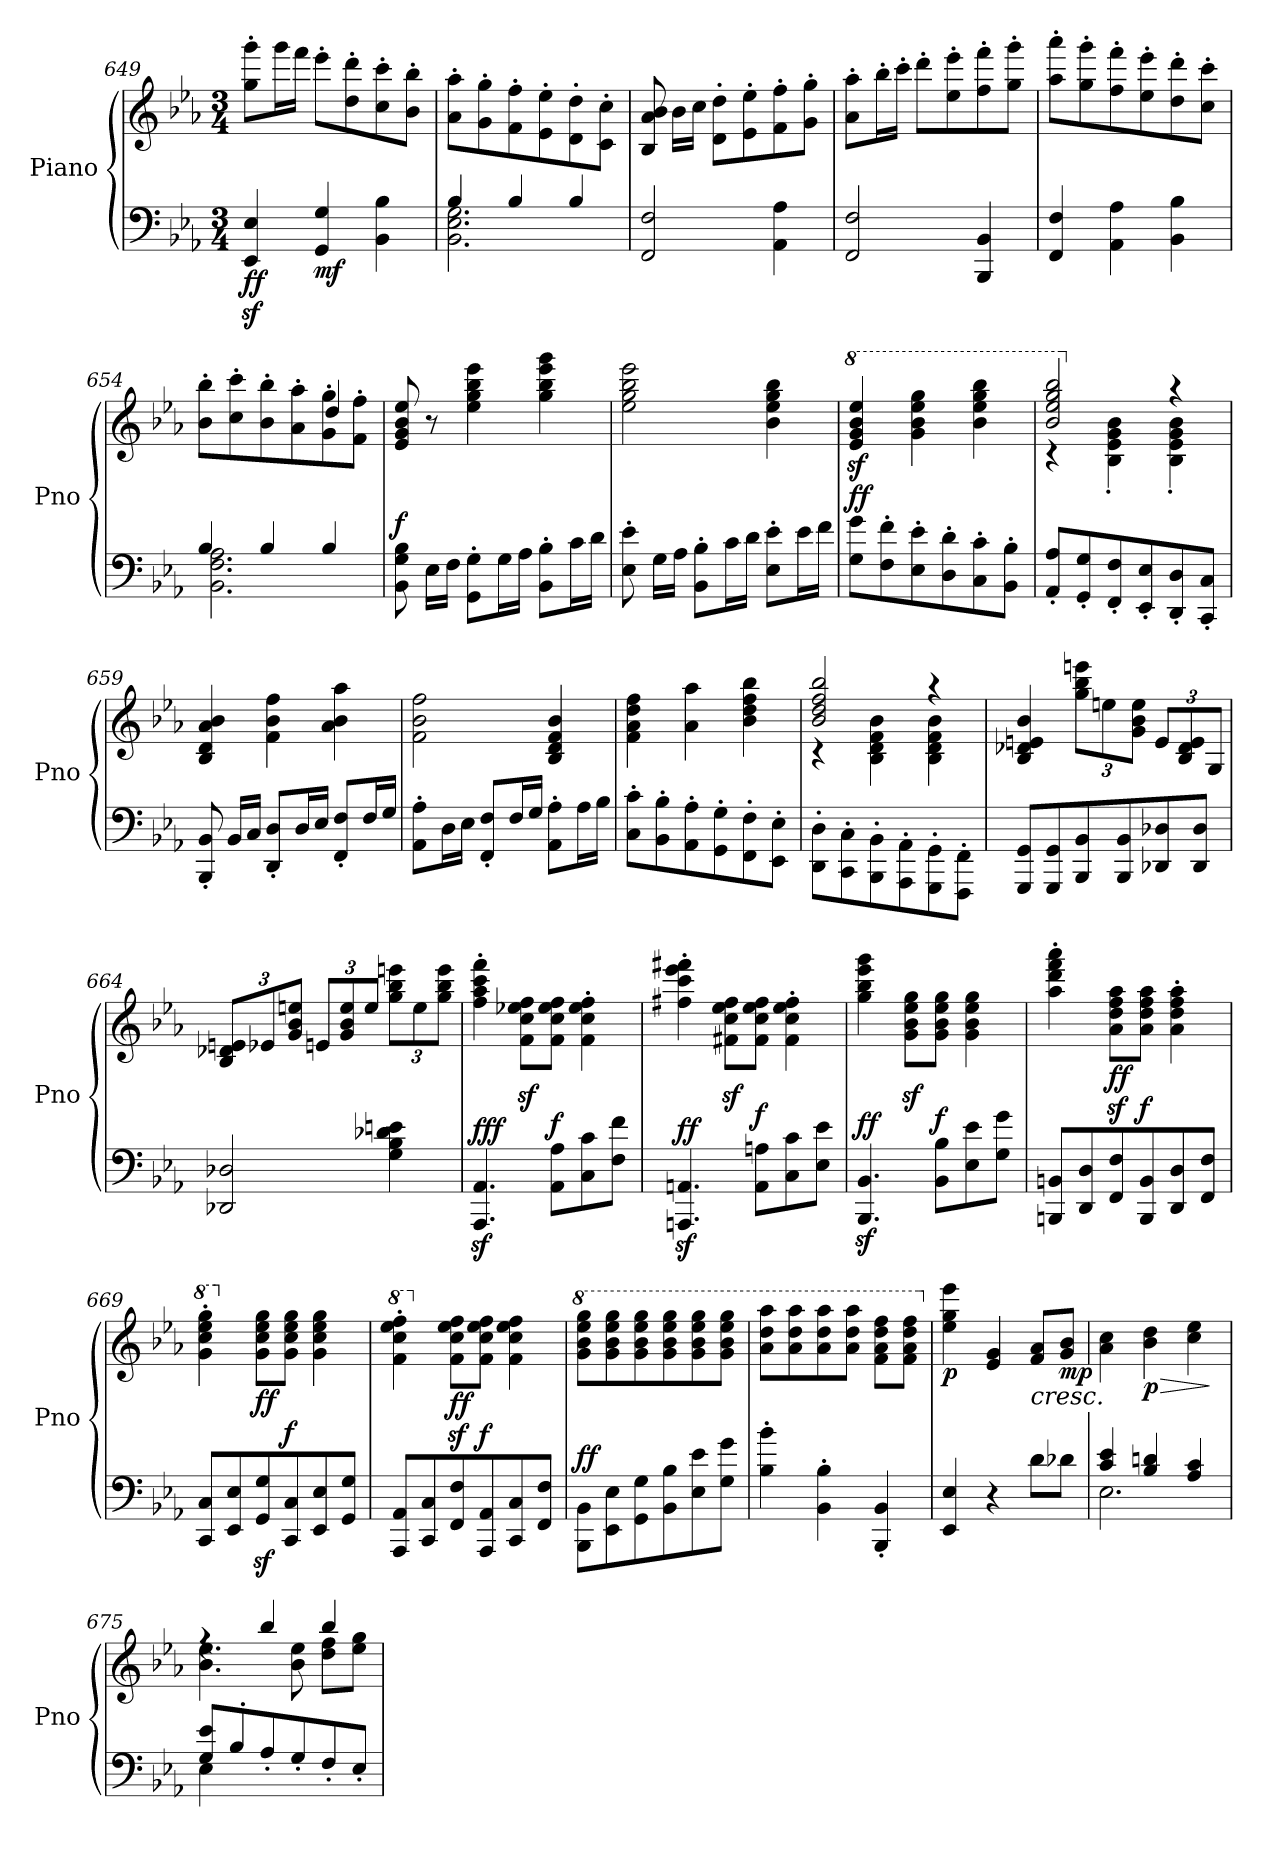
**kern	**kern	**dynam
*part1	*part1	*part1
*staff2	*staff1	*staff1/2
*I"Piano	*	*
*I'Pno	*	*
*clefF4	*clefG2	*
*k[b-e-a-]	*k[b-e-a-]	*
*M3/4	*M3/4	*
=649	=649	=649
!	!	!LO:DY:b=2
4EE-/z> 4E-/z>	8gg\' 8ggg\'L	ff
.	16ggg\L	.
.	16fff\JJ	.
!	!	!LO:DY:b=2
4GG/ 4G/	8eee-'\L	mf
.	8dd\' 8ddd\'	.
4BB-\ 4B-\	8cc\' 8ccc\'	.
.	8b-\' 8bb-\'J	.
=650	=650	=650
*^	*	*
4B-/	2.BB-\ 2.E-\ 2.G\	8a-\' 8aa-\'L	.
.	.	8g\' 8gg\'	.
4B-/	.	8f\' 8ff\'	.
.	.	8e-\' 8ee-\'	.
4B-/	.	8d\' 8dd\'	.
.	.	8c\' 8cc\'J	.
*v	*v	*	*
!!LO:LB:g=z
=651	=651	=651
2FF/ 2F/	8B-/ 8a-/ 8b-/	.
.	16b-\LL	.
.	16cc\JJ	.
.	8d\' 8dd\'L	.
.	8e-\' 8ee-\'	.
4AA-\ 4A-\	8f\' 8ff\'	.
.	8g\' 8gg\'J	.
=652	=652	=652
2FF/ 2F/	8a-\' 8aa-\'L	.
.	16bb-'\L	.
.	16ccc'\JJ	.
.	8ddd'\L	.
.	8ee-\' 8eee-\'	.
4BBB-/ 4BB-/	8ff\' 8fff\'	.
.	8gg\' 8ggg\'J	.
=653	=653	=653
4FF/ 4F/	8aa-\' 8aaa-\'L	.
.	8gg\' 8ggg\'	.
4AA-\ 4A-\	8ff\' 8fff\'	.
.	8ee-\' 8eee-\'	.
4BB-\ 4B-\	8dd\' 8ddd\'	.
.	8cc\' 8ccc\'J	.
=654	=654	=654
*^	*^	*
4B-/	2.BB-\ 2.F\ 2.A-\	8b-\' 8bb-\'L	2ryy	.
.	.	8cc\' 8ccc\'	.	.
4B-/	.	8b-\' 8bb-\'	.	.
.	.	8a-\' 8aa-\'	.	.
4B-/	.	8g\' 8gg\'	4dd/	.
.	.	8f\' 8ff\'J	.	.
*v	*v	*	*	*
*	*v	*v	*
=655	=655	=655
!	!	!LO:DY:a=2
8BB-\ 8G\ 8B-\	8e-/ 8g/ 8b-/ 8ee-/	f
16E-\LL	8r	.
16F\JJ	.	.
8GG\' 8G\'L	4ee-\ 4gg\ 4bb-\ 4eee-\	.
16G\L	.	.
16A-\JJ	.	.
8BB-\' 8B-\'L	4gg\ 4bb-\ 4eee-\ 4ggg\	.
16c\L	.	.
16d\JJ	.	.
!!LO:LB:g=z
=656	=656	=656
8E-\' 8e-\'	2ee-\ 2gg\ 2bb-\ 2eee-\	.
16G\LL	.	.
16A-\JJ	.	.
8BB-\' 8B-\'L	.	.
16c\L	.	.
16d\JJ	.	.
8E-\' 8e-\'L	4b-\ 4ee-\ 4gg\ 4bb-\	.
16e-\L	.	.
16f\JJ	.	.
=657	=657	=657
*	*8va	*
!	!	!LO:DY:a=2
8G\ 8g\L	4ee-/z< 4gg/z< 4bb-/z< 4eee-/z<	ff
8F\' 8f\'	.	.
8E-\' 8e-\'	4gg\ 4bb-\ 4eee-\ 4ggg\	.
8D\' 8d\'	.	.
8C\' 8c\'	4bb-\ 4eee-\ 4ggg\ 4bbb-\	.
8BB-\' 8B-\'J	.	.
=658	=658	=658
*	*^	*
8AA-/' 8A-/'L	2bb-/ 2eee-/ 2ggg/ 2bbb-/	4r	.
8GG/' 8G/'	.	.	.
*	*X8va	*	*
8FF/' 8F/'	.	4B-\' 4e-\' 4g\' 4b-\'	.
8EE-/' 8E-/'	.	.	.
8DD/' 8D/'	4r	4B-\' 4e-\' 4g\' 4b-\'	.
8CC/' 8C/'J	.	.	.
*	*v	*v	*
=659	=659	=659
8BBB-/' 8BB-/'	4B-/ 4d/ 4a-/ 4b-/	.
16BB-/LL	.	.
16C/JJ	.	.
8DD/' 8D/'L	4f\ 4b-\ 4ff\	.
16D/L	.	.
16E-/JJ	.	.
8FF/' 8F/'L	4a-\ 4b-\ 4aa-\	.
16F/L	.	.
16G/JJ	.	.
=660	=660	=660
8AA-\' 8A-\'L	2f\ 2b-\ 2ff\	.
16D\L	.	.
16E-\JJ	.	.
8FF/' 8F/'L	.	.
16F/L	.	.
16G/JJ	.	.
8AA-\' 8A-\'L	4B-/ 4d/ 4f/ 4b-/	.
16A-\L	.	.
16B-\JJ	.	.
=661	=661	=661
8C\' 8c\'L	4f\ 4a-\ 4dd\ 4ff\	.
8BB-\' 8B-\'	.	.
8AA-\' 8A-\'	4a-\ 4aa-\	.
8GG\' 8G\'	.	.
8FF\' 8F\'	4b-\ 4dd\ 4ff\ 4bb-\	.
8EE-\' 8E-\'J	.	.
!!LO:LB:g=z
=662	=662	=662
*	*^	*
8DD\' 8D\'L	2b-/ 2dd/ 2ff/ 2bb-/	4r	.
8CC\' 8C\'	.	.	.
8BBB-\' 8BB-\'	.	4B-\ 4d\ 4f\ 4b-\	.
8AAA-\' 8AA-\'	.	.	.
8GGG\' 8GG\'	4r	4B-\ 4d\ 4f\ 4b-\	.
8FFF\' 8FF\'J	.	.	.
*	*v	*v	*
=663	=663	=663
8GGG/ 8GG/L	4B-/ 4d-X/ 4en/ 4b-/	.
8GGG/ 8GG/	.	.
*	*Xbrackettup	*
8BBB-/ 8BB-/	12gg\ 12bb-\ 12eeen\L	.
.	12een\	.
8BBB-/ 8BB-/	.	.
.	12g\ 12b-\ 12ee\J	.
8DD-X/ 8D-X/	12e/L	.
.	12B-/ 12d-/ 12e/	.
8DD-/ 8D-/J	.	.
.	12G/J	.
=664	=664	=664
2DD-X/ 2D-X/	12B-/ 12d-X/ 12en/L	.
.	12e-X/	.
.	12g/ 12b-/ 12een/J	.
.	12en/L	.
.	12g/ 12b-/ 12ee/	.
.	12ee/J	.
4G\ 4B-\ 4d-X\ 4en\	12gg\ 12bb-\ 12eeen\L	.
.	12ee\	.
.	12gg\ 12bb-\ 12eee\J	.
=665	=665	=665
!	!	!LO:DY:a=2
!	!	!LO:DY:n=1:a
4.AAA-/z< 4.AA-/z<	4ff\' 4aa-\' 4ccc\' 4fff\'	ff f
.	8f\z< 8cc\z< 8ee-X\z< 8ff\z<L	.
!	!	!LO:DY:n=2:a=2
8AA-\ 8A-\L	8f\ 8cc\ 8ee-\ 8ff\J	f
8C\ 8c\	4f\' 4cc\' 4ee-\' 4ff\'	.
8F\ 8f\J	.	.
=666	=666	=666
!	!	!LO:DY:a=2
4.AAAn/z< 4.AAn/z<	4ff#X\' 4ccc\' 4eee-\' 4fff#X\'	ff
.	8f#X\z< 8cc\z< 8ee-\z< 8ff#\z<L	.
!	!	!LO:DY:a=2
8AA\ 8An\L	8f#\ 8cc\ 8ee-\ 8ff#\J	f
8C\ 8c\	4f#\' 4cc\' 4ee-\' 4ff#\'	.
8E-\ 8e-\J	.	.
!!LO:LB:g=z
=667	=667	=667
!	!	!LO:DY:a=2
4.BBB-/z< 4.BB-/z<	4gg\ 4bb-\ 4eee-\ 4ggg\	ff
.	8g\z< 8b-\z< 8ee-\z< 8gg\z<L	.
!	!	!LO:DY:a=2
8BB-\ 8B-\L	8g\ 8b-\ 8ee-\ 8gg\J	f
8E-\ 8e-\	4g\ 4b-\ 4ee-\ 4gg\	.
8G\ 8g\J	.	.
=668	=668	=668
8BBBn/ 8BBn/L	4aa-\' 4ddd\' 4fff\' 4aaa-\'	.
8DD/ 8D/	.	.
!	!	!LO:DY:b
8FF/ 8F/	8a-\z< 8dd\z< 8ff\z< 8aa-\z<L	ff
!	!	!LO:DY:a=2
8BBB/ 8BB/	8a-\ 8dd\ 8ff\ 8aa-\J	f
8DD/ 8D/	4a-\' 4dd\' 4ff\' 4aa-\'	.
8FF/ 8F/J	.	.
=669	=669	=669
*	*8va	*
8CC/ 8C/L	4gg\' 4ccc\' 4eee-\' 4ggg\'	.
8EE-/ 8E-/	.	.
*	*X8va	*
!	!	!LO:DY:b
8GG/z> 8G/z>	8g\ 8cc\ 8ee-\ 8gg\L	ff
!	!	!LO:DY:b
8CC/ 8C/	8g\ 8cc\ 8ee-\ 8gg\J	f
8EE-/ 8E-/	4g\ 4cc\ 4ee-\ 4gg\	.
8GG/ 8G/J	.	.
=670	=670	=670
*	*8va	*
8AAA-/ 8AA-/L	4ff\' 4ccc\' 4eee-\' 4fff\'	.
8CC/ 8C/	.	.
*	*X8va	*
!	!	!LO:DY:b
8FF/ 8F/	8f\z< 8cc\z< 8ee-\z< 8ff\z<L	ff
!	!	!LO:DY:b
8AAA-/ 8AA-/	8f\ 8cc\ 8ee-\ 8ff\J	f
8CC/ 8C/	4f\ 4cc\ 4ee-\ 4ff\	.
8FF/ 8F/J	.	.
=671	=671	=671
*	*8va	*
!	!	!LO:DY:a=2
8BBB-\ 8BB-\L	8gg\ 8bb-\ 8eee-\ 8ggg\L	ff
8EE-\ 8E-\	8gg\ 8bb-\ 8eee-\ 8ggg\	.
8GG\ 8G\	8gg\ 8bb-\ 8eee-\ 8ggg\	.
8BB-\ 8B-\	8gg\ 8bb-\ 8eee-\ 8ggg\	.
8E-\ 8e-\	8gg\ 8bb-\ 8eee-\ 8ggg\	.
8G\ 8g\J	8gg\ 8bb-\ 8eee-\ 8ggg\J	.
!!LO:PB:g=z
=672	=672	=672
4B-\' 4b-\'	8aa-\ 8ddd\ 8aaa-\L	.
.	8aa-\ 8ddd\ 8aaa-\	.
4BB-\' 4B-\'	8aa-\ 8ddd\ 8aaa-\	.
.	8aa-\ 8ddd\ 8aaa-\J	.
4BBB-/' 4BB-/'	8ff\ 8aa-\ 8ddd\ 8fff\L	.
.	8ff\ 8aa-\ 8ddd\ 8fff\J	.
=673	=673	=673
*	*X8va	*
!	!	!LO:DY:b
4EE-/ 4E-/	4ee-\ 4gg\ 4eee-\	p
4r	4e-/ 4g/	.
!	!	!LO:HP:b
8d\L	8f/ 8a-/L	<
!	!	!LO:DY:b
8d-X\J	8g/ 8b-/J	mp
.	.	[
=674	=674	=674
*^	*	*
4c/ 4e-/	2.E-\	4a-\ 4cc\	.
!	!	!	!LO:HP:b
!	!	!	!LO:DY:n=1:b
4B-/ 4dn/	.	4b-\ 4dd\	> p
4A-/ 4c/	.	4cc\ 4ee-\	.
*v	*v	*	*
.	.	]
=675	=675	=675
*^	*^	*
8G/ 8e-/L	4E-\	4rff	4.b-\ 4.ee-\	.
8B-'/	.	.	.	.
8A-'/	2ryy	4bb-/	.	.
8G'/	.	.	8b-\ 8ee-\	.
8F'/	.	4bb-/	8dd\ 8ff\L	.
8E-'/J	.	.	8ee-\ 8gg\J	.
*v	*v	*	*	*
*	*v	*v	*
=	=	=
*-	*-	*-
